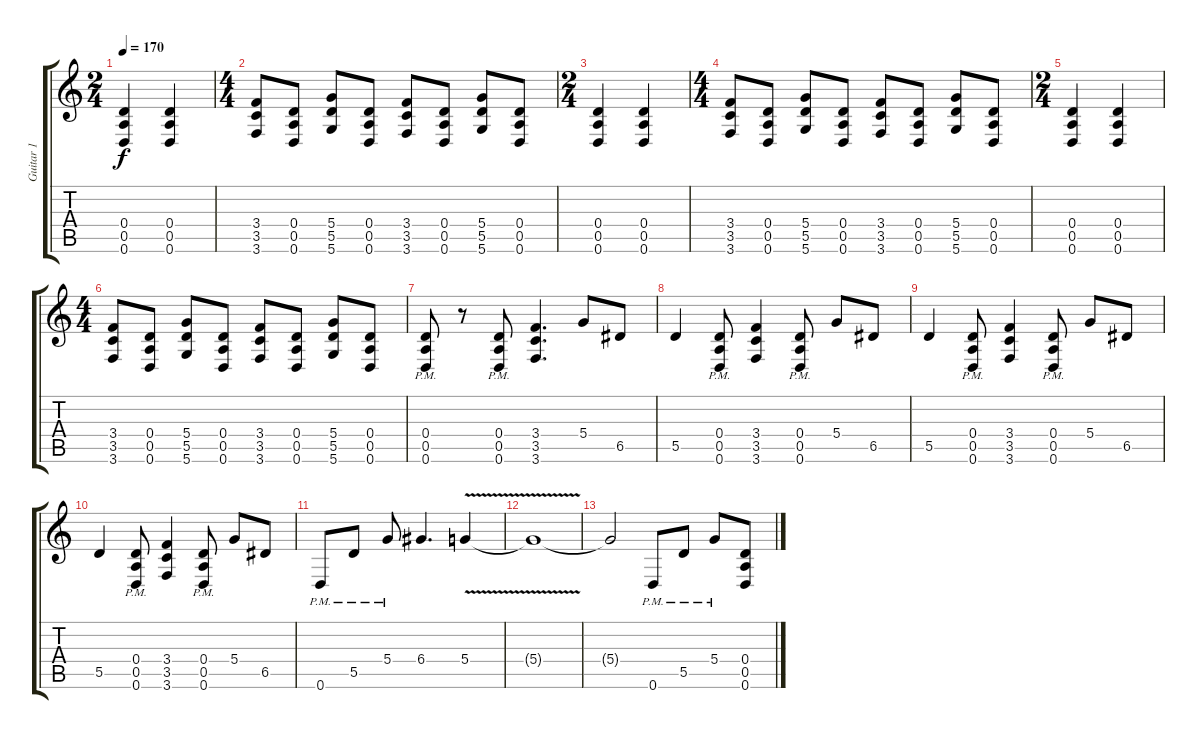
\track ("Guitar 1" "Guitar 1") {instrument acousticguitarsteel}
\staff {score tabs}
\tuning (E4 B3 G3 D3 A2 D2) {hide}
\ts (2 4)
\tempo 170
\clef g2
\ks c
(0.4 0.5 0.6).4{dy f} (0.4 0.5 0.6).4 |
\ts (4 4)
(3.4 3.5 3.6).8 (0.4 0.5 0.6).8 (5.4 5.5 5.6).8 (0.4 0.5 0.6).8 (3.4 3.5 3.6).8 (0.4 0.5 0.6).8 (5.4 5.5 5.6).8 (0.4 0.5 0.6).8 |
\ts (2 4)
(0.4 0.5 0.6).4 (0.4 0.5 0.6).4 |
\ts (4 4)
(3.4 3.5 3.6).8 (0.4 0.5 0.6).8 (5.4 5.5 5.6).8 (0.4 0.5 0.6).8 (3.4 3.5 3.6).8 (0.4 0.5 0.6).8 (5.4 5.5 5.6).8 (0.4 0.5 0.6).8 |
\ts (2 4)
(0.4 0.5 0.6).4 (0.4 0.5 0.6).4 |
\ts (4 4)
(3.4 3.5 3.6).8 (0.4 0.5 0.6).8 (5.4 5.5 5.6).8 (0.4 0.5 0.6).8 (3.4 3.5 3.6).8 (0.4 0.5 0.6).8 (5.4 5.5 5.6).8 (0.4 0.5 0.6).8 |
(0.4{pm} 0.5{pm} 0.6{pm}).8 r.8 (0.4{pm} 0.5{pm} 0.6{pm}).8 (3.4 3.5 3.6).4{d} 5.4.8 6.5.8 |
5.5.4 (0.4{pm} 0.5{pm} 0.6{pm}).8 (3.4 3.5 3.6).4 (0.4{pm} 0.5{pm} 0.6{pm}).8 5.4.8 6.5.8 |
5.5.4 (0.4{pm} 0.5{pm} 0.6{pm}).8 (3.4 3.5 3.6).4 (0.4{pm} 0.5{pm} 0.6{pm}).8 5.4.8 6.5.8 |
5.5.4 (0.4{pm} 0.5{pm} 0.6{pm}).8 (3.4 3.5 3.6).4 (0.4{pm} 0.5{pm} 0.6{pm}).8 5.4.8 6.5.8 |
0.6{pm}.8 5.5{pm}.8 5.4{pm}.8 6.4.4{d} 5.4{v}.4 |
5.4{t}.1 |
5.4{t}.2 0.6{pm}.8 5.5{pm}.8 5.4{pm}.8 (0.4 0.5 0.6).8
